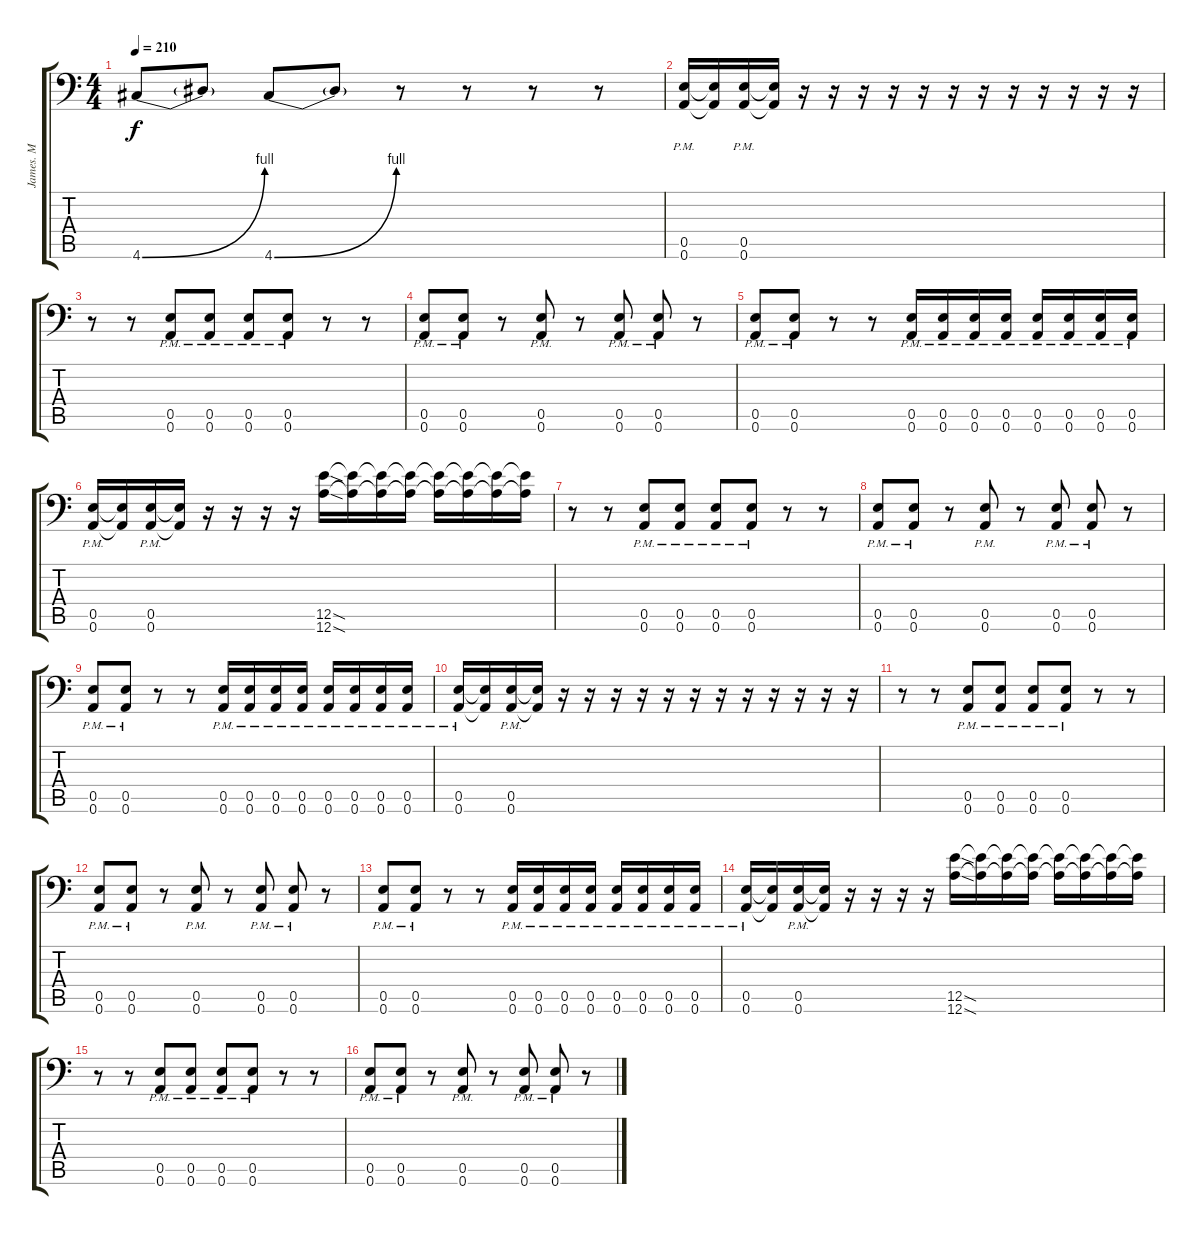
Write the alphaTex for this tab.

\track ("James. M" "James. M") {instrument distortionguitar}
\staff {score tabs}
\tuning (B3 Gb3 D3 A2 E2 A1) {hide}
\ts (4 4)
\tempo 210
\clef f4
\ks c
4.6{be (bend 0 0 60 4)}.8{dy f} 4.6{t}.8 4.6{be (bend 0 0 60 4)}.8 4.6{t}.8 r.8 r.8 r.8 r.8 |
(0.5{pm} 0.6{pm}).16 (0.5{t} 0.6{t}).16 (0.5{pm} 0.6{pm}).16 (0.5{t} 0.6{t}).16 r.16 r.16 r.16 r.16 r.16 r.16 r.16 r.16 r.16 r.16 r.16 r.16 |
r.8 r.8 (0.5{pm} 0.6{pm}).8 (0.5{pm} 0.6{pm}).8 (0.5{pm} 0.6{pm}).8 (0.5{pm} 0.6{pm}).8 r.8 r.8 |
(0.5{pm} 0.6{pm}).8 (0.5{pm} 0.6{pm}).8 r.8 (0.5{pm} 0.6{pm}).8 r.8 (0.5{pm} 0.6{pm}).8 (0.5{pm} 0.6{pm}).8 r.8 |
(0.5{pm} 0.6{pm}).8 (0.5{pm} 0.6{pm}).8 r.8 r.8 (0.5{pm} 0.6{pm}).16 (0.5{pm} 0.6{pm}).16 (0.5{pm} 0.6{pm}).16 (0.5{pm} 0.6{pm}).16 (0.5{pm} 0.6{pm}).16 (0.5{pm} 0.6{pm}).16 (0.5{pm} 0.6{pm}).16 (0.5{pm} 0.6{pm}).16 |
(0.5{pm} 0.6{pm}).16 (0.5{t} 0.6{t}).16 (0.5{pm} 0.6{pm}).16 (0.5{t} 0.6{t}).16 r.16 r.16 r.16 r.16 (12.5{sod} 12.6{sod}).16 (12.5{t} 12.6{t}).16 (12.5{t} 12.6{t}).16 (12.5{t} 12.6{t}).16 (12.5{t} 12.6{t}).16 (12.5{t} 12.6{t}).16 (12.5{t} 12.6{t}).16 (12.5{t} 12.6{t}).16 |
r.8 r.8 (0.5{pm} 0.6{pm}).8 (0.5{pm} 0.6{pm}).8 (0.5{pm} 0.6{pm}).8 (0.5{pm} 0.6{pm}).8 r.8 r.8 |
(0.5{pm} 0.6{pm}).8 (0.5{pm} 0.6{pm}).8 r.8 (0.5{pm} 0.6{pm}).8 r.8 (0.5{pm} 0.6{pm}).8 (0.5{pm} 0.6{pm}).8 r.8 |
(0.5{pm} 0.6{pm}).8 (0.5{pm} 0.6{pm}).8 r.8 r.8 (0.5{pm} 0.6{pm}).16 (0.5{pm} 0.6{pm}).16 (0.5{pm} 0.6{pm}).16 (0.5{pm} 0.6{pm}).16 (0.5{pm} 0.6{pm}).16 (0.5{pm} 0.6{pm}).16 (0.5{pm} 0.6{pm}).16 (0.5{pm} 0.6{pm}).16 |
(0.5{pm} 0.6{pm}).16 (0.5{t} 0.6{t}).16 (0.5{pm} 0.6{pm}).16 (0.5{t} 0.6{t}).16 r.16 r.16 r.16 r.16 r.16 r.16 r.16 r.16 r.16 r.16 r.16 r.16 |
r.8 r.8 (0.5{pm} 0.6{pm}).8 (0.5{pm} 0.6{pm}).8 (0.5{pm} 0.6{pm}).8 (0.5{pm} 0.6{pm}).8 r.8 r.8 |
(0.5{pm} 0.6{pm}).8 (0.5{pm} 0.6{pm}).8 r.8 (0.5{pm} 0.6{pm}).8 r.8 (0.5{pm} 0.6{pm}).8 (0.5{pm} 0.6{pm}).8 r.8 |
(0.5{pm} 0.6{pm}).8 (0.5{pm} 0.6{pm}).8 r.8 r.8 (0.5{pm} 0.6{pm}).16 (0.5{pm} 0.6{pm}).16 (0.5{pm} 0.6{pm}).16 (0.5{pm} 0.6{pm}).16 (0.5{pm} 0.6{pm}).16 (0.5{pm} 0.6{pm}).16 (0.5{pm} 0.6{pm}).16 (0.5{pm} 0.6{pm}).16 |
(0.5{pm} 0.6{pm}).16 (0.5{t} 0.6{t}).16 (0.5{pm} 0.6{pm}).16 (0.5{t} 0.6{t}).16 r.16 r.16 r.16 r.16 (12.5{sod} 12.6{sod}).16 (12.5{t} 12.6{t}).16 (12.5{t} 12.6{t}).16 (12.5{t} 12.6{t}).16 (12.5{t} 12.6{t}).16 (12.5{t} 12.6{t}).16 (12.5{t} 12.6{t}).16 (12.5{t} 12.6{t}).16 |
r.8 r.8 (0.5{pm} 0.6{pm}).8 (0.5{pm} 0.6{pm}).8 (0.5{pm} 0.6{pm}).8 (0.5{pm} 0.6{pm}).8 r.8 r.8 |
(0.5{pm} 0.6{pm}).8 (0.5{pm} 0.6{pm}).8 r.8 (0.5{pm} 0.6{pm}).8 r.8 (0.5{pm} 0.6{pm}).8 (0.5{pm} 0.6{pm}).8 r.8
